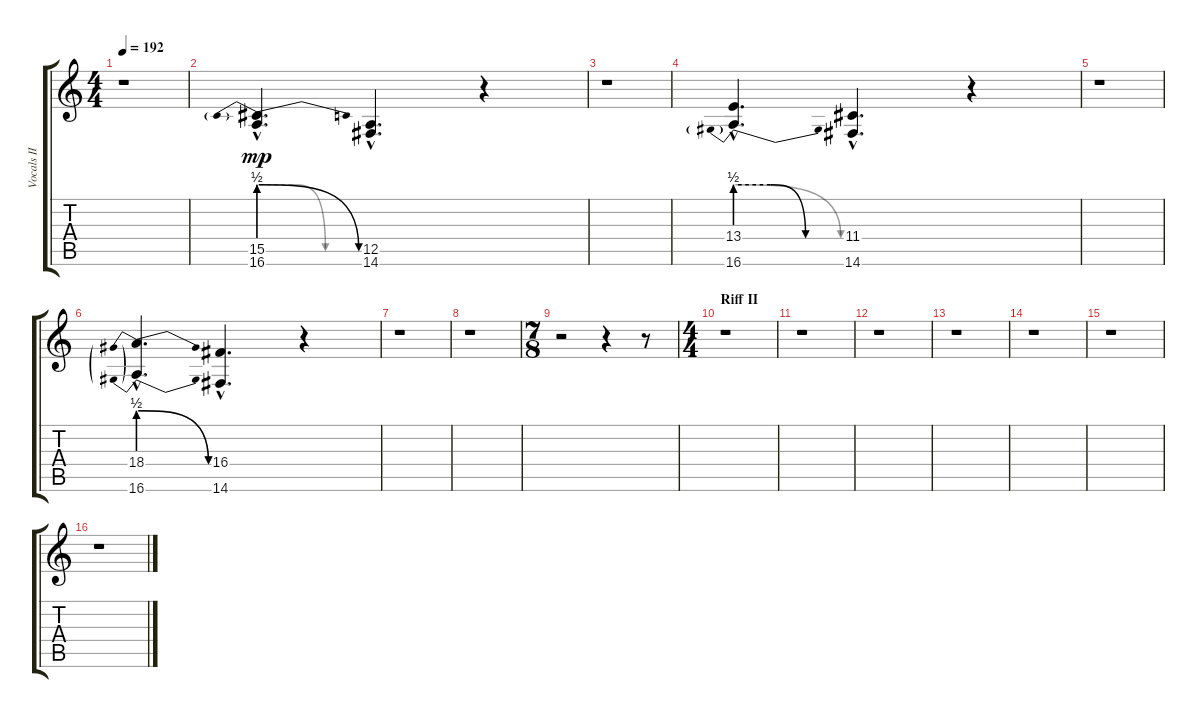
\track ("Vocals II" "Vocals II") {instrument baritonesax}
\staff {score tabs}
\tuning (E4 B3 G3 D3 A2 E2) {hide}
\ts (4 4)
\tempo 192
\clef g2
\ks c
r.1{dy f} |
(15.5{be (prebendrelease 0 2 60 0) hac} 16.6{be (custom 0 2 20 2 40 0 60 0) hac}).4{d dy mp} (12.5{hac} 14.6{hac}).4{d} r.4 |
r.1 |
(13.4{be (custom 0 2 20 2 40 0 60 0) hac} 16.6{be (prebendrelease 0 2 60 0) hac}).4{d} (11.4{hac} 14.6{hac}).4{d} r.4 |
r.1 |
(18.4{be (prebendrelease 0 2 60 0) hac} 16.6{be (prebendrelease 0 2 60 0) hac}).4{d} (16.4{hac} 14.6{hac}).4{d} r.4 |
r.1 |
r.1 |
\ts (7 8)
r.2 r.4 r.8 |
\ts (4 4)
\section ("" "Riff II")
r.1 |
r.1 |
r.1 |
r.1 |
r.1 |
r.1 |
r.1
